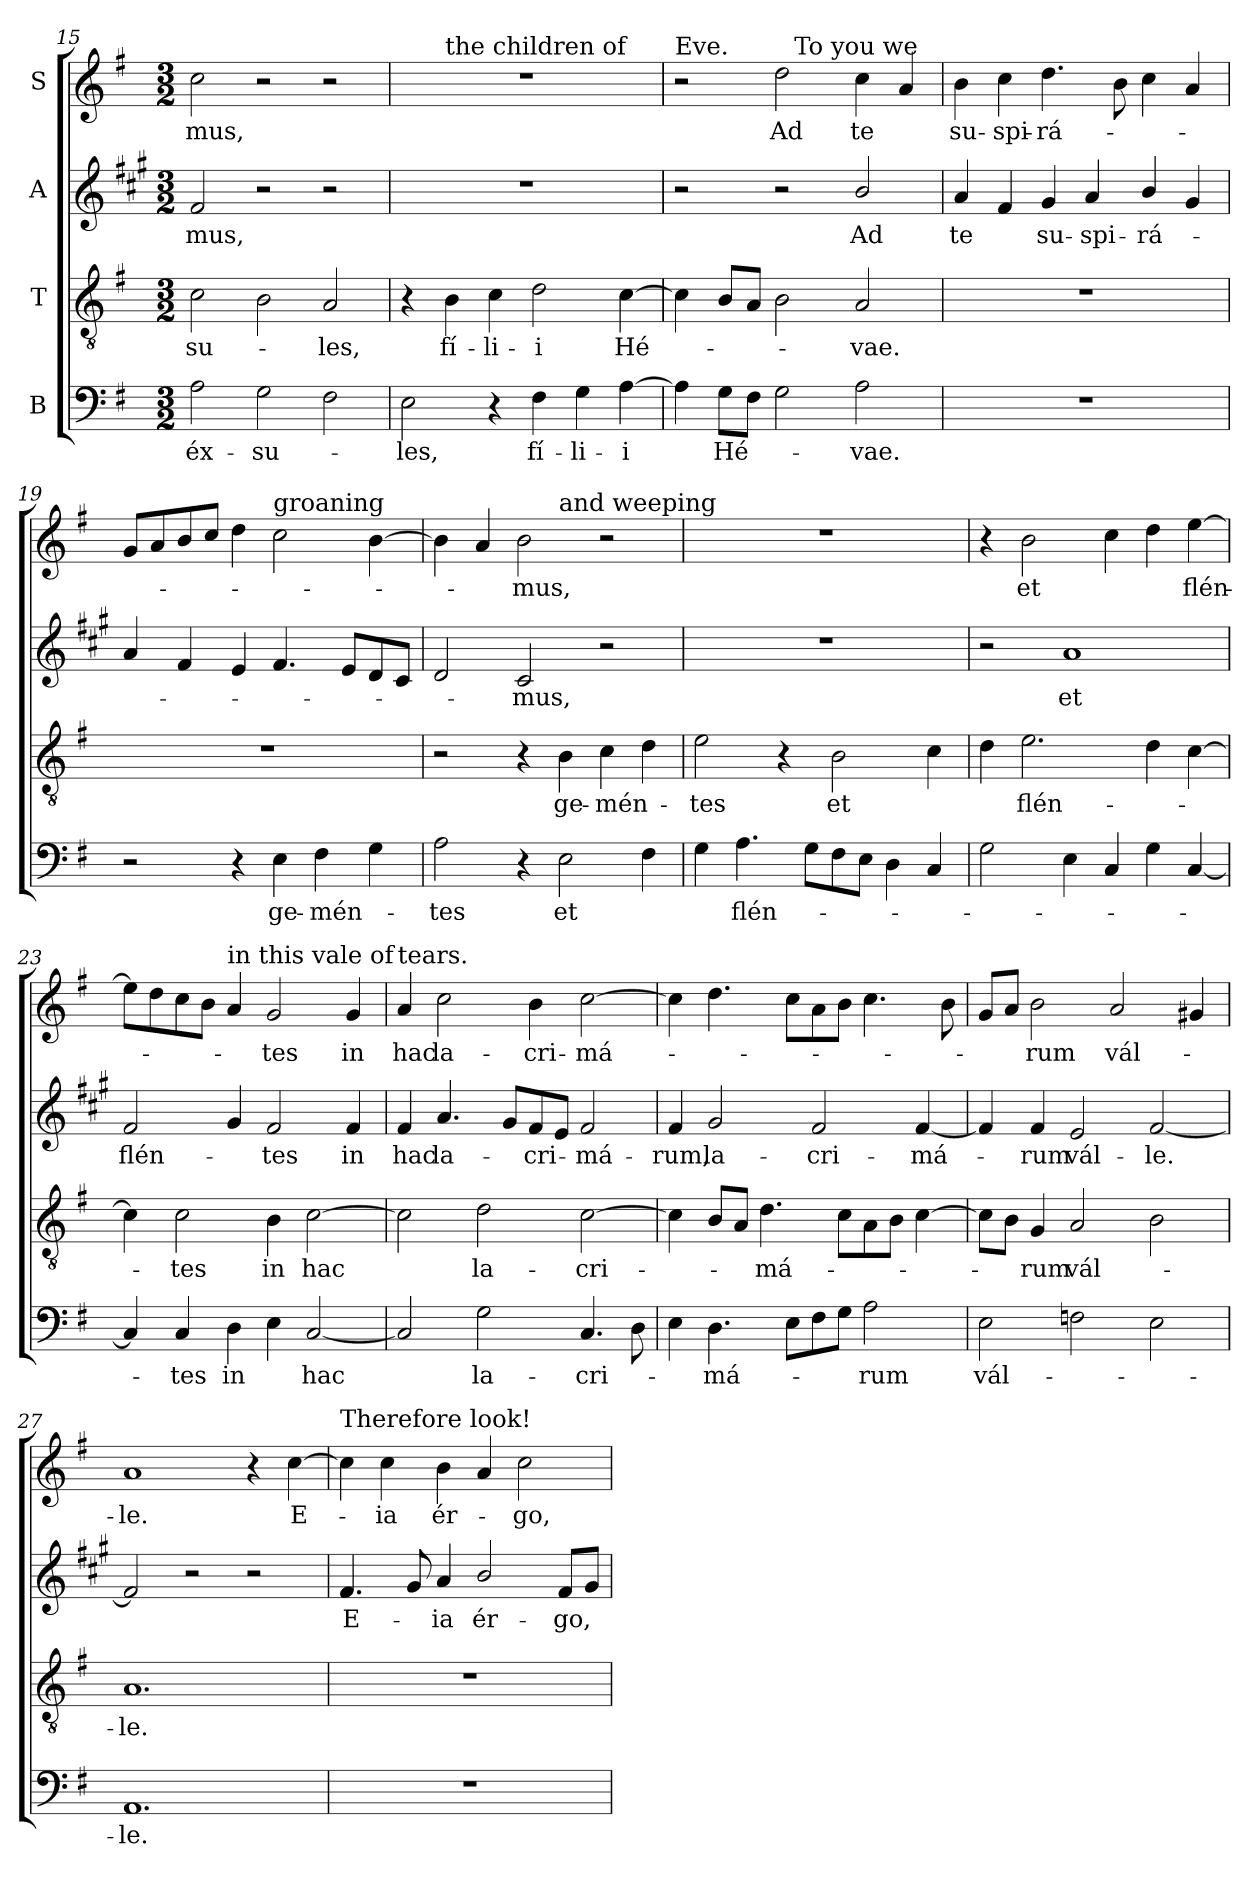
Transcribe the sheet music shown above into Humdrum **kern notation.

**kern	**text	**kern	**text	**kern	**text	**kern	**text
*part4	*part4	*part3	*part3	*part2	*part2	*part1	*part1
*staff4	*staff4	*staff3	*staff3	*staff2	*staff2	*staff1	*staff1
*I"B	*	*I"T	*	*I"A	*	*I"S	*
*clefF4	*	*clefGv2	*	*clefG2	*	*clefG2	*
*	*	*	*	*ITrd1c2	*	*	*
*k[f#]	*	*k[f#]	*	*k[f#]	*	*k[f#]	*
*G:	*	*G:	*	*G:	*	*G:	*
*M3/2	*	*M3/2	*	*M3/2	*	*M3/2	*
=15	=15	=15	=15	=15	=15	=15	=15
!	!LO:LY:b	!	!LO:LY:b	!	!LO:LY:b	!	!LO:LY:b
2A\	éx-	2c\	-su-	2e/	-mus,	2cc\	-mus,
!	!LO:LY:b	!	!	!	!	!	!
2G\	-su-	2B\	.	2r	.	2r	.
!	!	!	!LO:LY:b	!	!	!	!
2F#\	.	2A/	-les,	2r	.	2r	.
=16	=16	=16	=16	=16	=16	=16	=16
!	!LO:LY:b	!	!	!	!	!	!
*	*	*	*	*	*	*^	*
2E\	-les,	4r	.	1.r	.	1.r	4ryy	.
!	!	!	!	!	!	!	!LO:TX:a:t=the children of	!
!	!	!	!LO:LY:b	!	!	!	!	!
.	.	4B\	fí-	.	.	.	1ryy	.
!	!	!	!LO:LY:b	!	!	!	!	!
4r	.	4c\	-li-	.	.	.	.	.
!	!LO:LY:b	!	!LO:LY:b	!	!	!	!	!
4F#\	fí-	2d\	-i	.	.	.	.	.
!	!LO:LY:b	!	!	!	!	!	!	!
4G\	-li-	.	.	.	.	.	.	.
!	!LO:LY:b	!	!LO:LY:b	!	!	!	!	!
[4A\	-i	[4c\	Hé-	.	.	.	4ryy	.
!!LO:PB:g=z	!!
=17	=17	=17	=17	=17	=17	=17	=17	=17
!	!	!	!	!	!	!LO:TX:a:t=Eve.	!	!
4A\]	.	4c\]	.	2r	.	2r	2ryy	.
!	!LO:LY:b	!	!	!	!	!	!	!
8G\L	Hé-	8B/L	.	.	.	.	.	.
8F#\J	.	8A/J	.	.	.	.	.	.
!	!	!	!	!	!	!	!	!LO:LY:b
2G\	.	2B\	.	2r	.	2dd\	16ryy	Ad
!	!	!	!	!	!	!	!LO:TX:a:t=To you we	!
.	.	.	.	.	.	.	2...ryy	.
!	!LO:LY:b	!	!LO:LY:b	!	!LO:LY:b	!	!	!LO:LY:b
2A\	-vae.	2A/	-vae.	2a/	Ad	4cc\	.	te
.	.	.	.	.	.	4a/	.	.
=18	=18	=18	=18	=18	=18	=18	=18	=18
!	!	!	!	!	!	!LO:TX:a:t=sigh,	!	!
!	!	!	!	!	!LO:LY:b	!	!	!LO:LY:b
*	*	*	*	*	*	*v	*v	*
1.r	.	1.r	.	4g/	te	4b\	su-
!	!	!	!	!	!	!	!LO:LY:b
.	.	.	.	4e/	.	4cc\	-spi-
!	!	!	!	!	!LO:LY:b	!	!LO:LY:b
.	.	.	.	4f#/	su-	4.dd\	-rá-
!	!	!	!	!	!LO:LY:b	!	!
.	.	.	.	4g/	-spi-	.	.
.	.	.	.	.	.	8b\	.
!	!	!	!	!	!LO:LY:b	!	!
.	.	.	.	4a/	-rá-	4cc\	.
.	.	.	.	4f#/	.	4a/	.
=19	=19	=19	=19	=19	=19	=19	=19
2r	.	1.r	.	4g/	.	8g/L	.
.	.	.	.	.	.	8a/	.
.	.	.	.	4e/	.	8b/	.
.	.	.	.	.	.	8cc/J	.
4r	.	.	.	4d/	.	4dd\	.
!	!	!	!	!	!	!LO:TX:a:t=groaning	!
!	!LO:LY:b	!	!	!	!	!	!
4E\	ge-	.	.	4.e/	.	2cc\	.
!	!LO:LY:b	!	!	!	!	!	!
4F#\	-mén-	.	.	.	.	.	.
.	.	.	.	8d/L	.	.	.
4G\	.	.	.	8c/	.	[4b\	.
.	.	.	.	8B/J	.	.	.
=20	=20	=20	=20	=20	=20	=20	=20
!	!LO:LY:b	!	!	!	!	!	!
*	*	*	*	*	*	*^	*
2A\	-tes	2r	.	2c/	.	4b\]	2.ryy	.
.	.	.	.	.	.	4a/	.	.
!	!	!	!	!	!LO:LY:b	!	!	!LO:LY:b
4r	.	4r	.	2B/	-mus,	2b\	.	-mus,
!	!	!	!	!	!	!	!LO:TX:a:t=and weeping	!
!	!LO:LY:b	!	!LO:LY:b	!	!	!	!	!
2E\	et	4B\	ge-	.	.	.	2.ryy	.
!	!	!	!LO:LY:b	!	!	!	!	!
.	.	4c\	-mén-	2r	.	2r	.	.
4F#\	.	4d\	.	.	.	.	.	.
!!LO:LB:g=z
=21	=21	=21	=21	=21	=21	=21	=21	=21
!	!	!	!LO:LY:b	!	!	!	!	!
*	*	*	*	*	*	*v	*v	*
4G\	.	2e\	-tes	1.r	.	1.r	.
!	!LO:LY:b	!	!	!	!	!	!
4.A\	flén-	.	.	.	.	.	.
.	.	4r	.	.	.	.	.
8G\L	.	.	.	.	.	.	.
!	!	!	!LO:LY:b	!	!	!	!
8F#\	.	2B\	et	.	.	.	.
8E\J	.	.	.	.	.	.	.
4D\	.	.	.	.	.	.	.
4C/	.	4c\	.	.	.	.	.
=22	=22	=22	=22	=22	=22	=22	=22
2G\	.	4d\	.	2r	.	4r	.
!	!	!	!LO:LY:b	!	!	!	!LO:LY:b
.	.	2.e\	flén-	.	.	2b\	et
!	!	!	!	!	!LO:LY:b	!	!
4E\	.	.	.	1g	et	.	.
4C/	.	.	.	.	.	4cc\	.
4G\	.	4d\	.	.	.	4dd\	.
!	!	!	!	!	!	!	!LO:LY:b
[4C/	.	[4c\	.	.	.	[4ee\	flén-
=23	=23	=23	=23	=23	=23	=23	=23
!	!	!	!	!	!LO:LY:b	!	!
4C/]	.	4c\]	.	2e/	flén-	8ee\L]	.
.	.	.	.	.	.	8dd\	.
!	!LO:LY:b	!	!LO:LY:b	!	!	!	!
4C/	-tes	2c\	-tes	.	.	8cc\	.
.	.	.	.	.	.	8b\J	.
!	!	!	!	!	!	!LO:TX:a:t=in this vale of	!
!	!LO:LY:b	!	!	!	!	!	!
4D\	in	.	.	4f#/	.	4a/	.
!	!	!	!LO:LY:b	!	!LO:LY:b	!	!LO:LY:b
4E\	.	4B\	in	2e/	-tes	2g/	-tes
!	!LO:LY:b	!	!LO:LY:b	!	!	!	!
[2C/	hac	[2c\	hac	.	.	.	.
!	!	!	!	!	!LO:LY:b	!	!LO:LY:b
.	.	.	.	4e/	in	4g/	in
=24	=24	=24	=24	=24	=24	=24	=24
!	!	!	!	!	!	!LO:TX:a:t=tears.	!
!	!	!	!	!	!LO:LY:b	!	!LO:LY:b
2C/]	.	2c\]	.	4e/	hac	4a/	hac
!	!	!	!	!	!LO:LY:b	!	!LO:LY:b
.	.	.	.	4.g/	la-	2cc\	la-
!	!LO:LY:b	!	!LO:LY:b	!	!	!	!
2G\	la-	2d\	la-	.	.	.	.
.	.	.	.	8f#/L	.	.	.
!	!	!	!	!	!LO:LY:b	!	!LO:LY:b
.	.	.	.	8e/	-cri-	4b\	-cri-
.	.	.	.	8d/J	.	.	.
!	!LO:LY:b	!	!LO:LY:b	!	!LO:LY:b	!	!LO:LY:b
4.C/	-cri-	[2c\	-cri-	2e/	-má-	[2cc\	-má-
8D\	.	.	.	.	.	.	.
!!LO:PB:g=z
=25	=25	=25	=25	=25	=25	=25	=25
!	!	!	!	!	!LO:LY:b	!	!
4E\	.	4c\]	.	4e/	-rum,	4cc\]	.
!	!LO:LY:b	!	!	!	!LO:LY:b	!	!
4.D\	-má-	8B/L	.	2f#/	la-	4.dd\	.
.	.	8A/J	.	.	.	.	.
!	!	!	!LO:LY:b	!	!	!	!
.	.	4.d\	-má-	.	.	.	.
8E\L	.	.	.	.	.	8cc\L	.
!	!	!	!	!	!LO:LY:b	!	!
8F#\	.	.	.	2e/	-cri-	8a\	.
8G\J	.	8c\L	.	.	.	8b\J	.
!	!LO:LY:b	!	!	!	!	!	!
2A\	-rum	8A\	.	.	.	4.cc\	.
.	.	8B\J	.	.	.	.	.
!	!	!	!	!	!LO:LY:b	!	!
.	.	[4c\	.	[4e/	-má-	.	.
.	.	.	.	.	.	8b\	.
=26	=26	=26	=26	=26	=26	=26	=26
!	!LO:LY:b	!	!	!	!	!	!
2E\	vál-	8c\L]	.	4e/]	.	8g/L	.
.	.	8B\J	.	.	.	8a/J	.
!	!	!	!LO:LY:b	!	!LO:LY:b	!	!LO:LY:b
.	.	4G/	-rum	4e/	-rum	2b\	-rum
!	!	!	!LO:LY:b	!	!LO:LY:b	!	!
2F\	.	2A/	vál-	2d/	vál-	.	.
!	!	!	!	!	!	!	!LO:LY:b
.	.	.	.	.	.	2a/	vál-
!	!	!	!	!	!LO:LY:b	!	!
2E\	.	2B\	.	[2e/	-le.	.	.
.	.	.	.	.	.	4g#/	.
=27	=27	=27	=27	=27	=27	=27	=27
!	!LO:LY:b	!	!LO:LY:b	!	!	!	!LO:LY:b
1.AA	-le.	1.A	-le.	2e/]	.	1a	-le.
.	.	.	.	2r	.	.	.
.	.	.	.	2r	.	4r	.
!	!	!	!	!	!	!	!LO:LY:b
.	.	.	.	.	.	[4cc\	E-
=28	=28	=28	=28	=28	=28	=28	=28
!	!	!	!	!	!	!LO:TX:a:t=Therefore look!	!
!	!	!	!	!	!LO:LY:b	!	!
1.r	.	1.r	.	4.e/	E-	4cc\]	.
!	!	!	!	!	!	!	!LO:LY:b
.	.	.	.	.	.	4cc\	-ia
.	.	.	.	8f#/	.	.	.
!	!	!	!	!	!LO:LY:b	!	!LO:LY:b
.	.	.	.	4g/	-ia	4b\	ér-
!	!	!	!	!	!LO:LY:b	!	!
.	.	.	.	2a/	ér-	4a/	.
!	!	!	!	!	!	!	!LO:LY:b
.	.	.	.	.	.	2cc\	-go,
!	!	!	!	!	!LO:LY:b	!	!
.	.	.	.	8e/L	-go,	.	.
.	.	.	.	8f#/J	.	.	.
=	=	=	=	=	=	=	=
*-	*-	*-	*-	*-	*-	*-	*-
